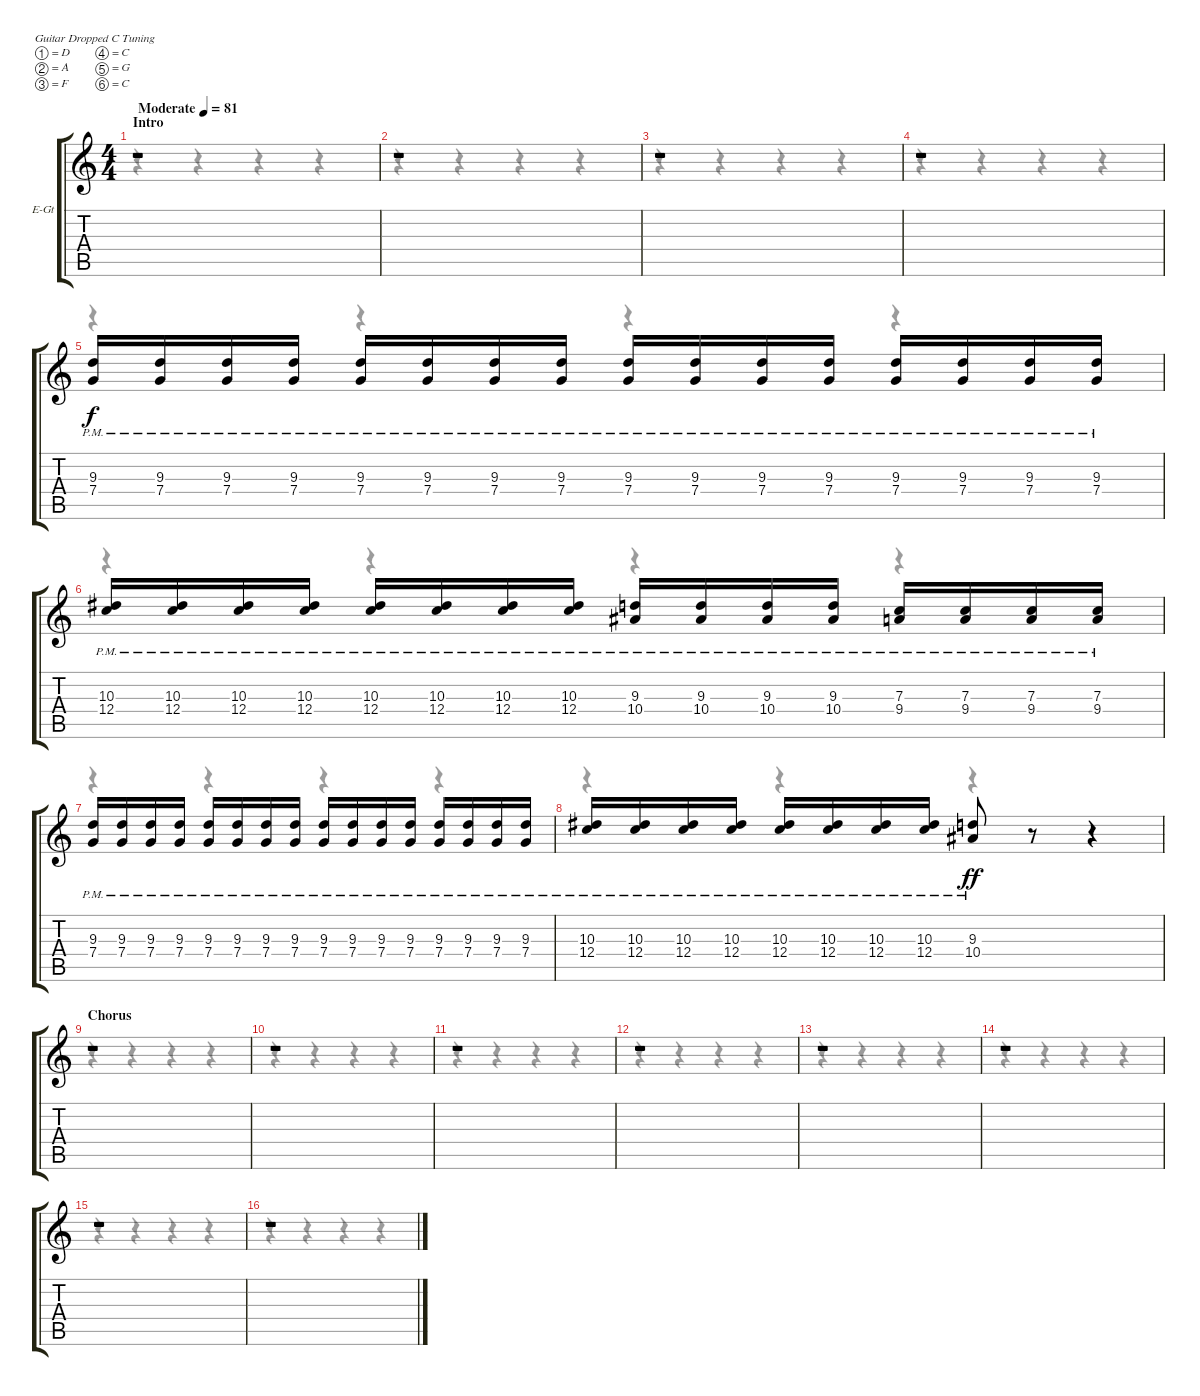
\bracketExtendMode groupsimilarinstruments
\firstSystemTrackNameOrientation horizontal
\otherSystemsTrackNameOrientation horizontal
\track ("Matt (Clean)" "E-Gt") {instrument electricguitarclean}
\staff {score tabs}
\tuning (D4 A3 F3 C3 G2 C2)
\voice
\ts (4 4)
\beaming (8 2 2 2 2)
\section ("" "Intro")
\tempo (81 "Moderate")
\clef g2
\ks c
r.1{dy f instrument electricguitarclean} |
r.1 |
r.1 |
r.1 |
(9.3{pm} 7.4{pm}).16 (9.3{pm} 7.4{pm}).16 (9.3{pm} 7.4{pm}).16 (9.3{pm} 7.4{pm}).16 (9.3{pm} 7.4{pm}).16 (9.3{pm} 7.4{pm}).16 (9.3{pm} 7.4{pm}).16 (9.3{pm} 7.4{pm}).16 (9.3{pm} 7.4{pm}).16 (9.3{pm} 7.4{pm}).16 (9.3{pm} 7.4{pm}).16 (9.3{pm} 7.4{pm}).16 (9.3{pm} 7.4{pm}).16 (9.3{pm} 7.4{pm}).16 (9.3{pm} 7.4{pm}).16 (9.3{pm} 7.4{pm}).16 |
(10.3{pm} 12.4{pm}).16 (10.3{pm} 12.4{pm}).16 (10.3{pm} 12.4{pm}).16 (10.3{pm} 12.4{pm}).16 (10.3{pm} 12.4{pm}).16 (10.3{pm} 12.4{pm}).16 (10.3{pm} 12.4{pm}).16 (10.3{pm} 12.4{pm}).16 (9.3{pm} 10.4{pm}).16 (9.3{pm} 10.4{pm}).16 (9.3{pm} 10.4{pm}).16 (9.3{pm} 10.4{pm}).16 (7.3{pm} 9.4{pm}).16 (7.3{pm} 9.4{pm}).16 (7.3{pm} 9.4{pm}).16 (7.3{pm} 9.4{pm}).16 |
(9.3{pm} 7.4{pm}).16 (9.3{pm} 7.4{pm}).16 (9.3{pm} 7.4{pm}).16 (9.3{pm} 7.4{pm}).16 (9.3{pm} 7.4{pm}).16 (9.3{pm} 7.4{pm}).16 (9.3{pm} 7.4{pm}).16 (9.3{pm} 7.4{pm}).16 (9.3{pm} 7.4{pm}).16 (9.3{pm} 7.4{pm}).16 (9.3{pm} 7.4{pm}).16 (9.3{pm} 7.4{pm}).16 (9.3{pm} 7.4{pm}).16 (9.3{pm} 7.4{pm}).16 (9.3{pm} 7.4{pm}).16 (9.3{pm} 7.4{pm}).16 |
(10.3{pm} 12.4{pm}).16 (10.3{pm} 12.4{pm}).16 (10.3{pm} 12.4{pm}).16 (10.3{pm} 12.4{pm}).16 (10.3{pm} 12.4{pm}).16 (10.3{pm} 12.4{pm}).16 (10.3{pm} 12.4{pm}).16 (10.3{pm} 12.4{pm}).16 (9.3{pm} 10.4{pm}).8{dy ff} r.8 r.4 |
\section ("" "Chorus")
r.1 |
r.1 |
r.1 |
r.1 |
r.1 |
r.1 |
r.1 |
r.1
\voice
\clef g2
\ottava regular
\simile none
\ks c
r.4{dy mf} r.4 r.4 r.4 |
r.4 r.4 r.4 r.4 |
r.4 r.4 r.4 r.4 |
r.4 r.4 r.4 r.4 |
r.4 r.4 r.4 r.4 |
r.4 r.4 r.4 r.4 |
r.4 r.4 r.4 r.4 |
r.4 r.4 r.4 r.4 |
r.4 r.4 r.4 r.4 |
r.4 r.4 r.4 r.4 |
r.4 r.4 r.4 r.4 |
r.4 r.4 r.4 r.4 |
r.4 r.4 r.4 r.4 |
r.4 r.4 r.4 r.4 |
r.4 r.4 r.4 r.4 |
r.4 r.4 r.4 r.4
